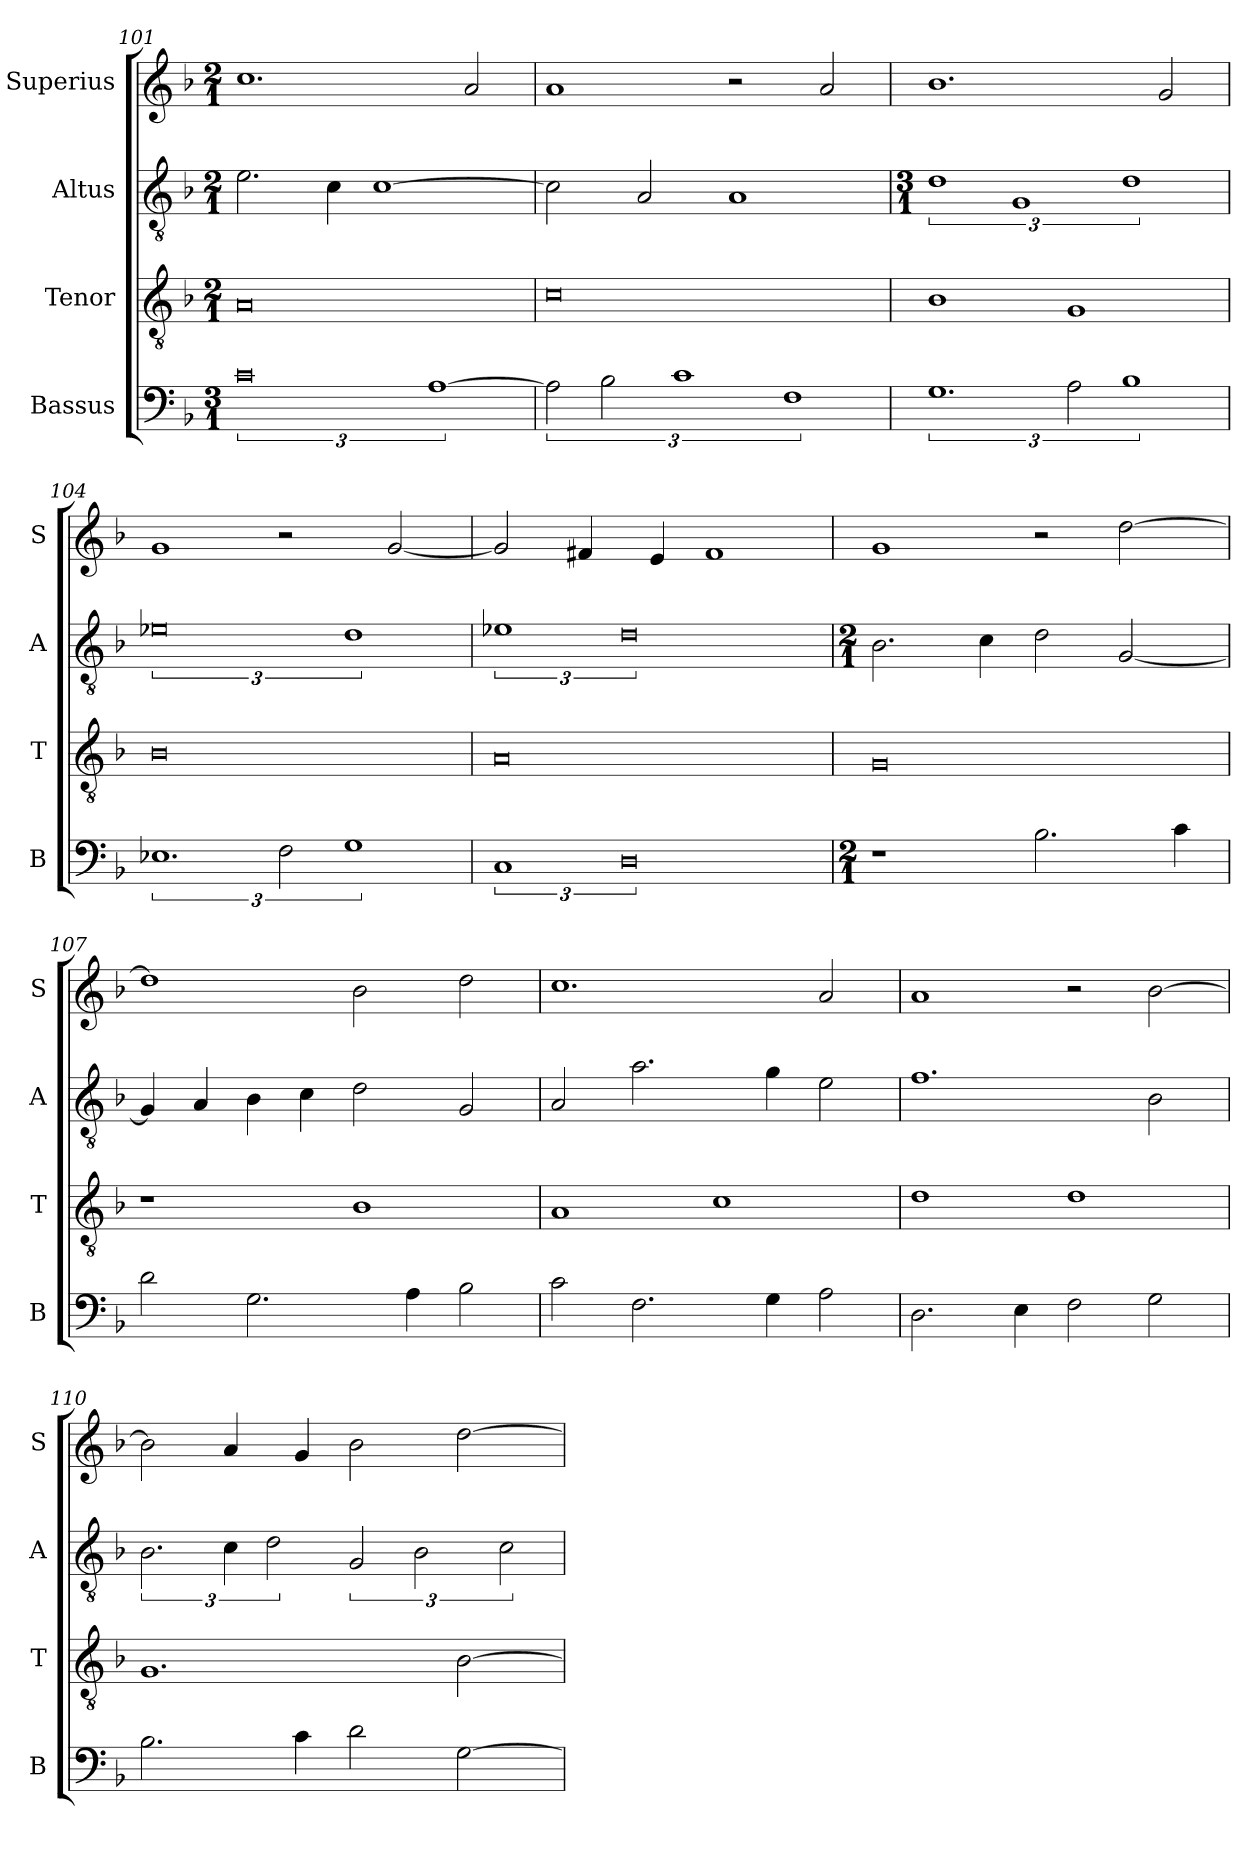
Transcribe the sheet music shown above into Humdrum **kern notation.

**kern	**kern	**kern	**kern
*part4	*part3	*part2	*part1
*staff4	*staff3	*staff2	*staff1
*I"Bassus	*I"Tenor	*I"Altus	*I"Superius
*I'B	*I'T	*I'A	*I'S
*clefF4	*clefGv2	*clefGv2	*clefG2
*k[b-]	*k[b-]	*k[b-]	*k[b-]
*M3/1	*M2/1	*M2/1	*M2/1
=101	=101	=101	=101
3%4c	0A	2.e\	1.cc
.	.	4c\	.
.	.	[1c	.
[3%2A	.	.	.
.	.	.	2a/
=102	=102	=102	=102
3A\]	0c	2c\]	1a
3B-\	.	.	.
.	.	2A/	.
3%2c	.	.	.
.	.	1A	2r
3%2F	.	.	.
.	.	.	2a/
=103	=103	=103	=103
*	*	*M3/1	*
3%2.G	1B-	3%2d	1.b-
.	.	3%2G	.
3A\	1G	.	.
3%2B-	.	3%2d	.
.	.	.	2g/
=104	=104	=104	=104
3%2.E-X	0B-	3%4e-X	1g
3F\	.	.	2r
3%2G	.	3%2d	.
.	.	.	[2g/
=105	=105	=105	=105
3%2C	0A	3%2e-X	2g/]
.	.	.	4f#X/
3%4D	.	3%4d	.
.	.	.	4e/
.	.	.	1f#
=106	=106	=106	=106
*M2/1	*	*M2/1	*
1r	0G	2.B-\	1g
.	.	4c\	.
2.B-\	.	2d\	2r
.	.	[2G/	[2dd\
4c\	.	.	.
=107	=107	=107	=107
2d\	1r	4G/]	1dd]
.	.	4A/	.
2.G\	.	4B-\	.
.	.	4c\	.
.	1B-	2d\	2b-\
4A\	.	.	.
2B-\	.	2G/	2dd\
=108	=108	=108	=108
2c\	1A	2A/	1.cc
2.F\	.	2.a\	.
.	1c	.	.
4G\	.	4g\	.
2A\	.	2e\	2a/
=109	=109	=109	=109
2.D\	1d	1.f	1a
4E\	.	.	.
2F\	1d	.	2r
2G\	.	2B-\	[2b-\
=110	=110	=110	=110
2.B-\	1.G	3.B-\	2b-\]
.	.	6c\	4a/
.	.	3d\	.
4c\	.	.	4g/
2d\	.	3G/	2b-\
.	.	3B-\	.
[2G\	[2B-\	.	[2dd\
.	.	3c\	.
=	=	=	=
*-	*-	*-	*-
